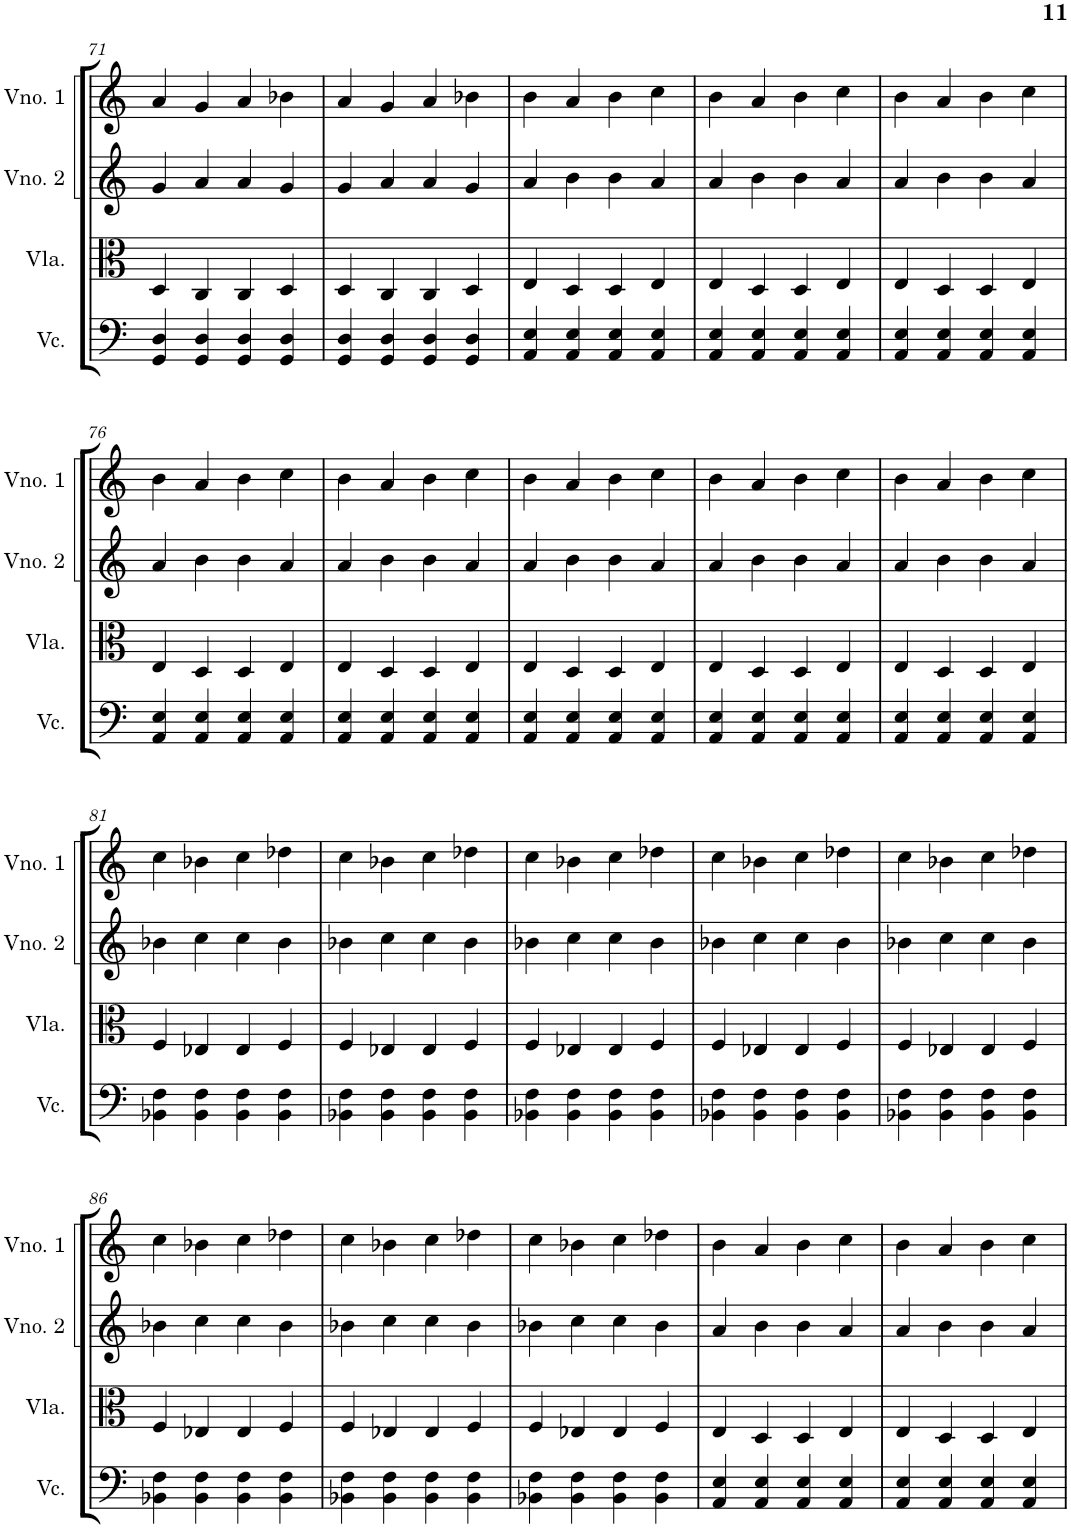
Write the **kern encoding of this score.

**kern	**kern	**kern	**kern
*part4	*part3	*part2	*part1
*staff4	*staff3	*staff2	*staff1
*I"Violoncelo	*I"Viola	*I"Violino 2	*I"Violino 1
*I'Vc.	*I'Vla.	*I'Vno. 2	*I'Vno. 1
!!LO:PB:g=z
*clefF4	*clefC3	*clefG2	*clefG2
*k[]	*k[]	*k[]	*k[]
*M4/4	*M4/4	*M4/4	*M4/4
=71	=71	=71	=71
4GG/ 4D/	4D/	4g/	4a/
4GG/ 4D/	4C/	4a/	4g/
4GG/ 4D/	4C/	4a/	4a/
4GG/ 4D/	4D/	4g/	4b-X\
=72	=72	=72	=72
4GG/ 4D/	4D/	4g/	4a/
4GG/ 4D/	4C/	4a/	4g/
4GG/ 4D/	4C/	4a/	4a/
4GG/ 4D/	4D/	4g/	4b-X\
=73	=73	=73	=73
4AA/ 4E/	4E/	4a/	4b\
4AA/ 4E/	4D/	4b\	4a/
4AA/ 4E/	4D/	4b\	4b\
4AA/ 4E/	4E/	4a/	4cc\
=74	=74	=74	=74
4AA/ 4E/	4E/	4a/	4b\
4AA/ 4E/	4D/	4b\	4a/
4AA/ 4E/	4D/	4b\	4b\
4AA/ 4E/	4E/	4a/	4cc\
=75	=75	=75	=75
4AA/ 4E/	4E/	4a/	4b\
4AA/ 4E/	4D/	4b\	4a/
4AA/ 4E/	4D/	4b\	4b\
4AA/ 4E/	4E/	4a/	4cc\
!!LO:LB:g=z
=76	=76	=76	=76
4AA/ 4E/	4E/	4a/	4b\
4AA/ 4E/	4D/	4b\	4a/
4AA/ 4E/	4D/	4b\	4b\
4AA/ 4E/	4E/	4a/	4cc\
=77	=77	=77	=77
4AA/ 4E/	4E/	4a/	4b\
4AA/ 4E/	4D/	4b\	4a/
4AA/ 4E/	4D/	4b\	4b\
4AA/ 4E/	4E/	4a/	4cc\
=78	=78	=78	=78
4AA/ 4E/	4E/	4a/	4b\
4AA/ 4E/	4D/	4b\	4a/
4AA/ 4E/	4D/	4b\	4b\
4AA/ 4E/	4E/	4a/	4cc\
=79	=79	=79	=79
4AA/ 4E/	4E/	4a/	4b\
4AA/ 4E/	4D/	4b\	4a/
4AA/ 4E/	4D/	4b\	4b\
4AA/ 4E/	4E/	4a/	4cc\
=80	=80	=80	=80
4AA/ 4E/	4E/	4a/	4b\
4AA/ 4E/	4D/	4b\	4a/
4AA/ 4E/	4D/	4b\	4b\
4AA/ 4E/	4E/	4a/	4cc\
!!LO:LB:g=z
=81	=81	=81	=81
4BB-X\ 4F\	4F/	4b-X\	4cc\
4BB-\ 4F\	4E-X/	4cc\	4b-X\
4BB-\ 4F\	4E-/	4cc\	4cc\
4BB-\ 4F\	4F/	4b-\	4dd-X\
=82	=82	=82	=82
4BB-X\ 4F\	4F/	4b-X\	4cc\
4BB-\ 4F\	4E-X/	4cc\	4b-X\
4BB-\ 4F\	4E-/	4cc\	4cc\
4BB-\ 4F\	4F/	4b-\	4dd-X\
=83	=83	=83	=83
4BB-X\ 4F\	4F/	4b-X\	4cc\
4BB-\ 4F\	4E-X/	4cc\	4b-X\
4BB-\ 4F\	4E-/	4cc\	4cc\
4BB-\ 4F\	4F/	4b-\	4dd-X\
=84	=84	=84	=84
4BB-X\ 4F\	4F/	4b-X\	4cc\
4BB-\ 4F\	4E-X/	4cc\	4b-X\
4BB-\ 4F\	4E-/	4cc\	4cc\
4BB-\ 4F\	4F/	4b-\	4dd-X\
=85	=85	=85	=85
4BB-X\ 4F\	4F/	4b-X\	4cc\
4BB-\ 4F\	4E-X/	4cc\	4b-X\
4BB-\ 4F\	4E-/	4cc\	4cc\
4BB-\ 4F\	4F/	4b-\	4dd-X\
!!LO:LB:g=z
=86	=86	=86	=86
4BB-X\ 4F\	4F/	4b-X\	4cc\
4BB-\ 4F\	4E-X/	4cc\	4b-X\
4BB-\ 4F\	4E-/	4cc\	4cc\
4BB-\ 4F\	4F/	4b-\	4dd-X\
=87	=87	=87	=87
4BB-X\ 4F\	4F/	4b-X\	4cc\
4BB-\ 4F\	4E-X/	4cc\	4b-X\
4BB-\ 4F\	4E-/	4cc\	4cc\
4BB-\ 4F\	4F/	4b-\	4dd-X\
=88	=88	=88	=88
4BB-X\ 4F\	4F/	4b-X\	4cc\
4BB-\ 4F\	4E-X/	4cc\	4b-X\
4BB-\ 4F\	4E-/	4cc\	4cc\
4BB-\ 4F\	4F/	4b-\	4dd-X\
=89	=89	=89	=89
4AA/ 4E/	4E/	4a/	4b\
4AA/ 4E/	4D/	4b\	4a/
4AA/ 4E/	4D/	4b\	4b\
4AA/ 4E/	4E/	4a/	4cc\
=90	=90	=90	=90
4AA/ 4E/	4E/	4a/	4b\
4AA/ 4E/	4D/	4b\	4a/
4AA/ 4E/	4D/	4b\	4b\
4AA/ 4E/	4E/	4a/	4cc\
=	=	=	=
*-	*-	*-	*-
